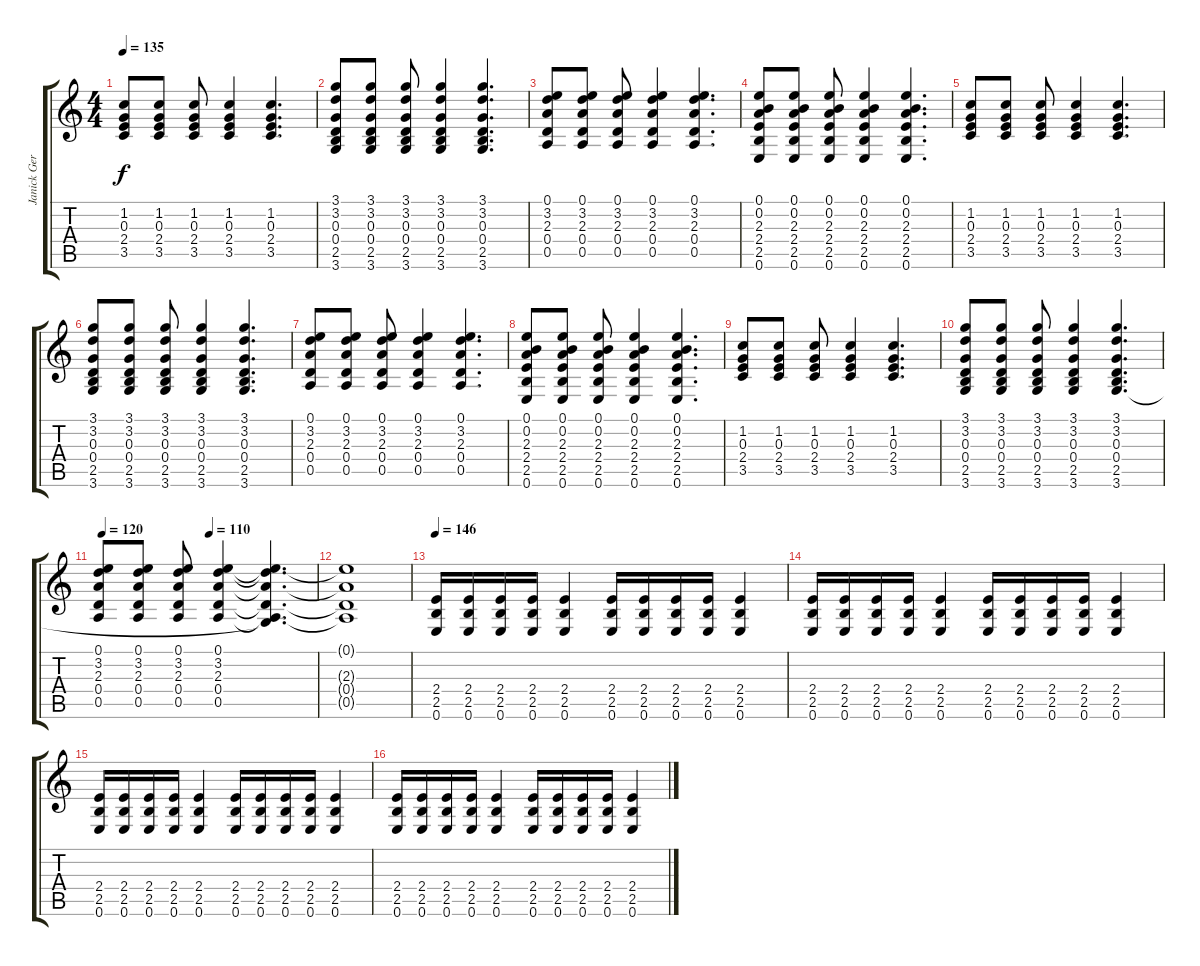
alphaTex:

\track ("Janick Gers" "Janick Ger") {instrument distortionguitar}
\staff {score tabs}
\tuning (E4 B3 G3 D3 A2 E2) {hide}
\ts (4 4)
\tempo 135
\clef g2
\ks c
(1.2 0.3 2.4 3.5).8{dy f} (1.2 0.3 2.4 3.5).8 (1.2 0.3 2.4 3.5).8 (1.2 0.3 2.4 3.5).4 (1.2 0.3 2.4 3.5).4{d} |
(3.1 3.2 0.3 0.4 2.5 3.6).8 (3.1 3.2 0.3 0.4 2.5 3.6).8 (3.1 3.2 0.3 0.4 2.5 3.6).8 (3.1 3.2 0.3 0.4 2.5 3.6).4 (3.1 3.2 0.3 0.4 2.5 3.6).4{d} |
(0.1 3.2 2.3 0.4 0.5).8 (0.1 3.2 2.3 0.4 0.5).8 (0.1 3.2 2.3 0.4 0.5).8 (0.1 3.2 2.3 0.4 0.5).4 (0.1 3.2 2.3 0.4 0.5).4{d} |
(0.1 0.2 2.3 2.4 2.5 0.6).8 (0.1 0.2 2.3 2.4 2.5 0.6).8 (0.1 0.2 2.3 2.4 2.5 0.6).8 (0.1 0.2 2.3 2.4 2.5 0.6).4 (0.1 0.2 2.3 2.4 2.5 0.6).4{d} |
(1.2 0.3 2.4 3.5).8 (1.2 0.3 2.4 3.5).8 (1.2 0.3 2.4 3.5).8 (1.2 0.3 2.4 3.5).4 (1.2 0.3 2.4 3.5).4{d} |
(3.1 3.2 0.3 0.4 2.5 3.6).8 (3.1 3.2 0.3 0.4 2.5 3.6).8 (3.1 3.2 0.3 0.4 2.5 3.6).8 (3.1 3.2 0.3 0.4 2.5 3.6).4 (3.1 3.2 0.3 0.4 2.5 3.6).4{d} |
(0.1 3.2 2.3 0.4 0.5).8 (0.1 3.2 2.3 0.4 0.5).8 (0.1 3.2 2.3 0.4 0.5).8 (0.1 3.2 2.3 0.4 0.5).4 (0.1 3.2 2.3 0.4 0.5).4{d} |
(0.1 0.2 2.3 2.4 2.5 0.6).8 (0.1 0.2 2.3 2.4 2.5 0.6).8 (0.1 0.2 2.3 2.4 2.5 0.6).8 (0.1 0.2 2.3 2.4 2.5 0.6).4 (0.1 0.2 2.3 2.4 2.5 0.6).4{d} |
(1.2 0.3 2.4 3.5).8 (1.2 0.3 2.4 3.5).8 (1.2 0.3 2.4 3.5).8 (1.2 0.3 2.4 3.5).4 (1.2 0.3 2.4 3.5).4{d} |
(3.1 3.2 0.3 0.4 2.5 3.6).8 (3.1 3.2 0.3 0.4 2.5 3.6).8 (3.1 3.2 0.3 0.4 2.5 3.6).8 (3.1 3.2 0.3 0.4 2.5 3.6).4 (3.1 3.2 0.3 0.4 2.5 3.6).4{d} |
\tempo 120
\tempo (110 0.5)
(0.1 3.2 2.3 0.4 0.5).8 (0.1 3.2 2.3 0.4 0.5).8 (0.1 3.2 2.3 0.4 0.5).8 (0.1 3.2 2.3 0.4 0.5).4 (0.1{t} 3.2{t} 2.3{t} 0.4{t} 0.5{t} 3.6{t}).4{d} |
(0.1{t} 2.3{t} 0.4{t} 0.5{t}).1 |
\tempo 146
(2.4 2.5 0.6).16{volume 14 instrument distortionguitar} (2.4 2.5 0.6).16 (2.4 2.5 0.6).16 (2.4 2.5 0.6).16 (2.4 2.5 0.6).4 (2.4 2.5 0.6).16 (2.4 2.5 0.6).16 (2.4 2.5 0.6).16 (2.4 2.5 0.6).16 (2.4 2.5 0.6).4 |
(2.4 2.5 0.6).16 (2.4 2.5 0.6).16 (2.4 2.5 0.6).16 (2.4 2.5 0.6).16 (2.4 2.5 0.6).4 (2.4 2.5 0.6).16 (2.4 2.5 0.6).16 (2.4 2.5 0.6).16 (2.4 2.5 0.6).16 (2.4 2.5 0.6).4 |
(2.4 2.5 0.6).16 (2.4 2.5 0.6).16 (2.4 2.5 0.6).16 (2.4 2.5 0.6).16 (2.4 2.5 0.6).4 (2.4 2.5 0.6).16 (2.4 2.5 0.6).16 (2.4 2.5 0.6).16 (2.4 2.5 0.6).16 (2.4 2.5 0.6).4 |
(2.4 2.5 0.6).16 (2.4 2.5 0.6).16 (2.4 2.5 0.6).16 (2.4 2.5 0.6).16 (2.4 2.5 0.6).4 (2.4 2.5 0.6).16 (2.4 2.5 0.6).16 (2.4 2.5 0.6).16 (2.4 2.5 0.6).16 (2.4 2.5 0.6).4
